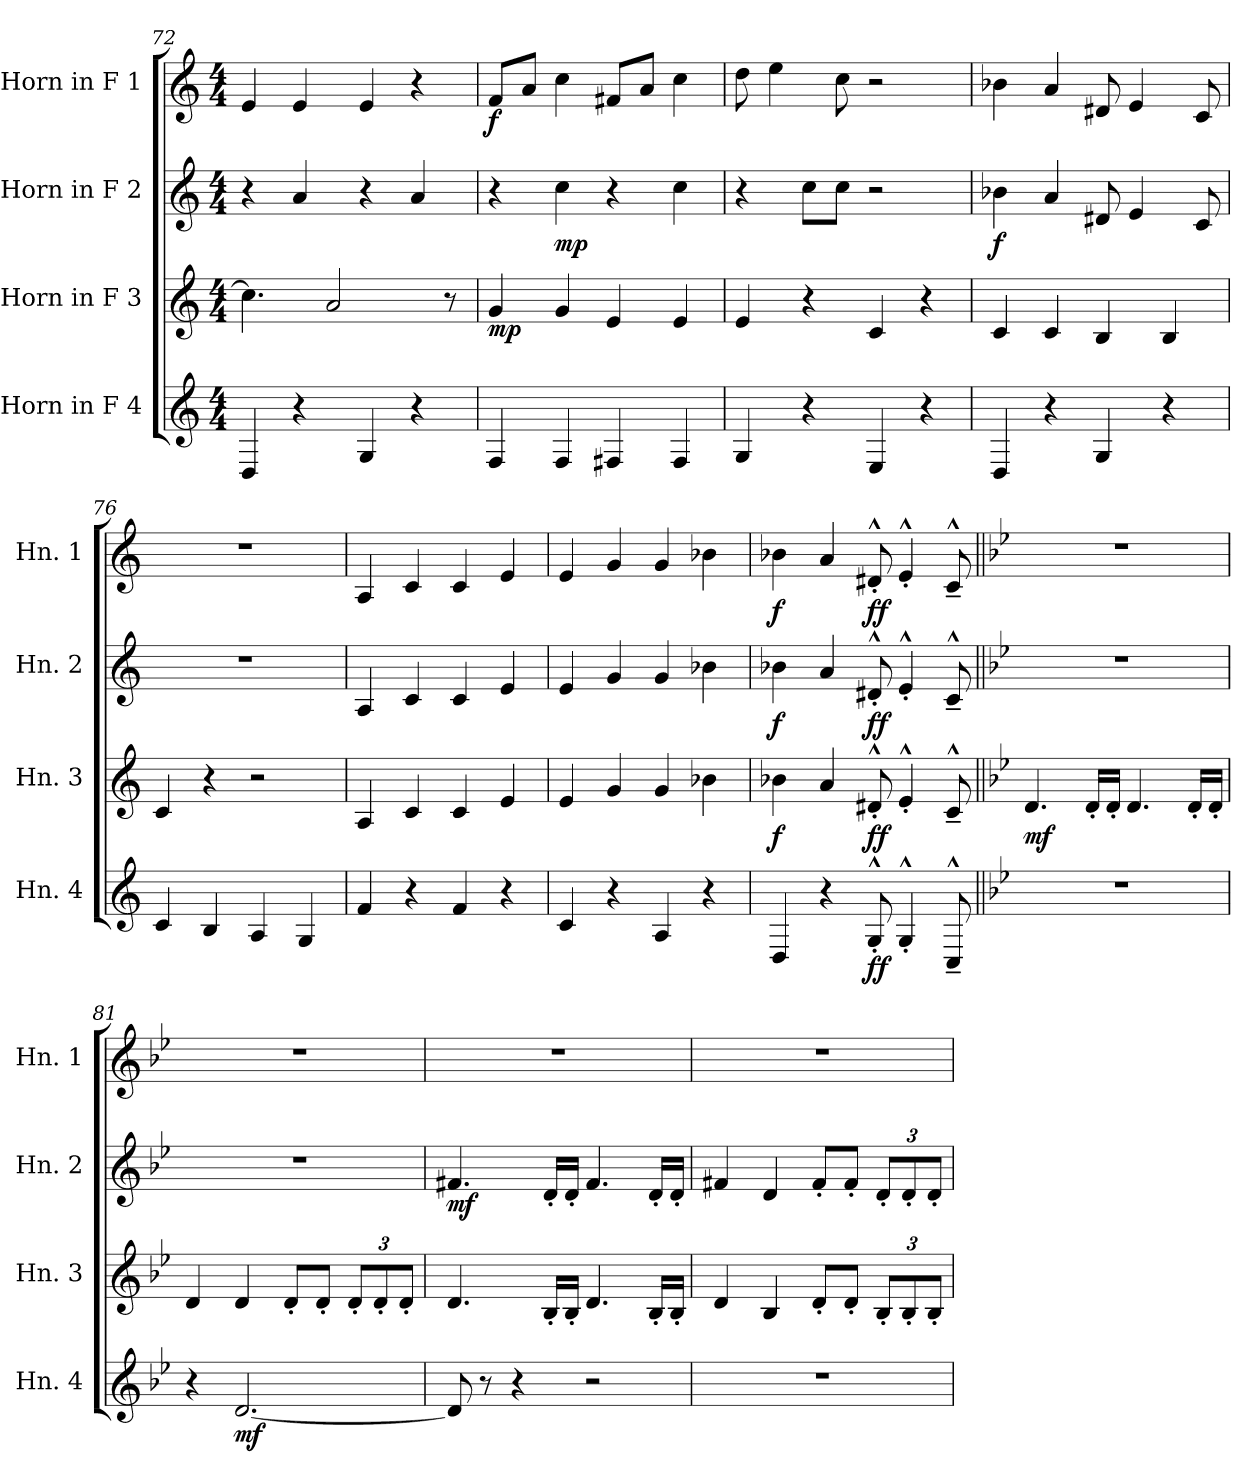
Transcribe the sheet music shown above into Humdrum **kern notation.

**kern	**dynam	**kern	**dynam	**kern	**dynam	**kern	**dynam
*part4	*part4	*part3	*part3	*part2	*part2	*part1	*part1
*staff4	*staff4	*staff3	*staff3	*staff2	*staff2	*staff1	*staff1
*I"Horn in F 4	*	*I"Horn in F 3	*	*I"Horn in F 2	*	*I"Horn in F 1	*
*I'Hn. 4	*	*I'Hn. 3	*	*I'Hn. 2	*	*I'Hn. 1	*
*clefG2	*	*clefG2	*	*clefG2	*	*clefG2	*
*ITrd4c7	*	*ITrd4c7	*	*ITrd4c7	*	*ITrd4c7	*
*k[b-]	*	*k[b-]	*	*k[b-]	*	*k[b-]	*
*M4/4	*	*M4/4	*	*M4/4	*	*M4/4	*
=72	=72	=72	=72	=72	=72	=72	=72
4GG/	.	4.f\]	.	4r	.	4A/	.
4r	.	.	.	4d/	.	4A/	.
.	.	2d/	.	.	.	.	.
4C/	.	.	.	4r	.	4A/	.
4r	.	.	.	4d/	.	4r	.
.	.	8r	.	.	.	.	.
=73	=73	=73	=73	=73	=73	=73	=73
!	!	!	!LO:DY:b	!	!	!	!LO:DY:b
4BB-/	.	4c/	mp	4r	.	8B-/L	f
.	.	.	.	.	.	8d/J	.
!	!	!	!	!	!LO:DY:b	!	!
4BB-/	.	4c/	.	4f\	mp	4f\	.
4BBn/	.	4A/	.	4r	.	8Bn/L	.
.	.	.	.	.	.	8d/J	.
4BB/	.	4A/	.	4f\	.	4f\	.
!!LO:LB:g=z
=74	=74	=74	=74	=74	=74	=74	=74
4C/	.	4A/	.	4r	.	8g\	.
.	.	.	.	.	.	4a\	.
4r	.	4r	.	8f\L	.	.	.
.	.	.	.	8f\J	.	8f\	.
4AA/	.	4F/	.	2r	.	2r	.
4r	.	4r	.	.	.	.	.
=75	=75	=75	=75	=75	=75	=75	=75
!	!	!	!	!	!LO:DY:b	!	!
4GG/	.	4F/	.	4e-X\	f	4e-X\	.
4r	.	4F/	.	4d/	.	4d/	.
4C/	.	4E/	.	8G#X/	.	8G#X/	.
.	.	.	.	4A/	.	4A/	.
4r	.	4E/	.	.	.	.	.
.	.	.	.	8F/	.	8F/	.
=76	=76	=76	=76	=76	=76	=76	=76
4F/	.	4F/	.	1r	.	1r	.
4E/	.	4r	.	.	.	.	.
4D/	.	2r	.	.	.	.	.
4C/	.	.	.	.	.	.	.
=77	=77	=77	=77	=77	=77	=77	=77
4B-/	.	4D/	.	4D/	.	4D/	.
4r	.	4F/	.	4F/	.	4F/	.
4B-/	.	4F/	.	4F/	.	4F/	.
4r	.	4A/	.	4A/	.	4A/	.
=78	=78	=78	=78	=78	=78	=78	=78
4F/	.	4A/	.	4A/	.	4A/	.
4r	.	4c/	.	4c/	.	4c/	.
4D/	.	4c/	.	4c/	.	4c/	.
4r	.	4e-X\	.	4e-X\	.	4e-X\	.
!!LO:PB:g=z
=79	=79	=79	=79	=79	=79	=79	=79
!	!	!	!LO:DY:b	!	!LO:DY:b	!	!LO:DY:b
4GG/	.	4e-X\	f	4e-X\	f	4e-X\	f
4r	.	4d/	.	4d/	.	4d/	.
!	!LO:DY:b	!	!LO:DY:b	!	!LO:DY:b	!	!LO:DY:b
8C^^'/	ff	8G#X^^'/	ff	8G#X^^'/	ff	8G#X^^'/	ff
4C^^'/	.	4A^^'/	.	4A^^'/	.	4A^^'/	.
8FF^^~Z/	.	8F^^~Z/	.	8F^^~Z/	.	8F^^~Z/	.
!!LO:PB:g=z
=80||	=80||	=80||	=80||	=80||	=80||	=80||	=80||
*k[b-e-a-]	*	*k[b-e-a-]	*	*k[b-e-a-]	*	*k[b-e-a-]	*
*	*	*	*	*	*	*MM120	*
!	!	!	!LO:DY:b	!	!	!	!
1r	.	4.G/	mf	1r	.	1r	.
.	.	16G'/LL	.	.	.	.	.
.	.	16G'/JJ	.	.	.	.	.
.	.	4.G/	.	.	.	.	.
.	.	16G'/LL	.	.	.	.	.
.	.	16G'/JJ	.	.	.	.	.
=81	=81	=81	=81	=81	=81	=81	=81
4r	.	4G/	.	1r	.	1r	.
!	!LO:DY:b	!	!	!	!	!	!
[2.G/	mf	4G/	.	.	.	.	.
.	.	8G'/L	.	.	.	.	.
.	.	8G'/J	.	.	.	.	.
*	*	*Xbrackettup	*	*	*	*	*
.	.	12G'/L	.	.	.	.	.
.	.	12G'/	.	.	.	.	.
.	.	12G'/J	.	.	.	.	.
=82	=82	=82	=82	=82	=82	=82	=82
!	!	!	!	!	!LO:DY:b	!	!
8G/]	.	4.G/	.	4.Bn/	mf	1r	.
8r	.	.	.	.	.	.	.
4r	.	.	.	.	.	.	.
.	.	16E-'/LL	.	16G'/LL	.	.	.
.	.	16E-'/JJ	.	16G'/JJ	.	.	.
2r	.	4.G/	.	4.B/	.	.	.
.	.	16E-'/LL	.	16G'/LL	.	.	.
.	.	16E-'/JJ	.	16G'/JJ	.	.	.
=83	=83	=83	=83	=83	=83	=83	=83
1r	.	4G/	.	4Bn/	.	1r	.
.	.	4E-/	.	4G/	.	.	.
.	.	8G'/L	.	8B'/L	.	.	.
.	.	8G'/J	.	8B'/J	.	.	.
*	*	*	*	*Xbrackettup	*	*	*
.	.	12E-'/L	.	12G'/L	.	.	.
.	.	12E-'/	.	12G'/	.	.	.
.	.	12E-'/J	.	12G'/J	.	.	.
=	=	=	=	=	=	=	=
*-	*-	*-	*-	*-	*-	*-	*-
